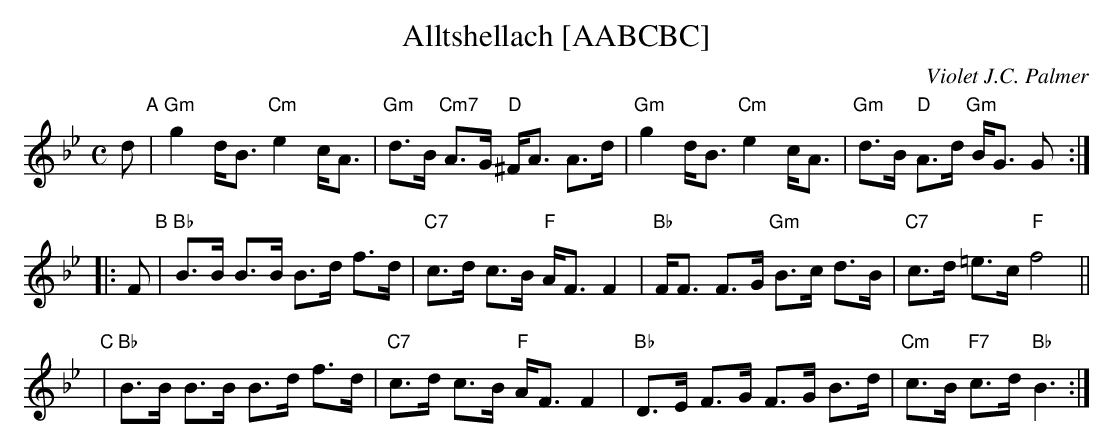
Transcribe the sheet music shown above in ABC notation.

X:1
T:Alltshellach [AABCBC]
C:Violet J.C. Palmer
M:C
L:1/8
K:G Minor
d "A"\
| "Gm"g2 d<B "Cm"e2 c<A | "Gm"d>B "Cm7"A>G "D"^F<A A>d \
| "Gm"g2 d<B "Cm"e2 c<A | "Gm"d>B "D"A>d "Gm"B<G G :|
|: F "B"\
| "Bb"B>B B>B B>d f>d |  "C7"c>d c>B "F"A<F F2 \
| "Bb"F<F F>G "Gm"B>c d>B | "C7"c>d =e>c "F"f4 ||
y2 "C"\
| "Bb"B>B B>B B>d f>d | "C7"c>d c>B "F"A<F F2 \
| "Bb"D>E F>G F>G B>d | "Cm"c>B "F7"c>d "Bb"B3 :|
